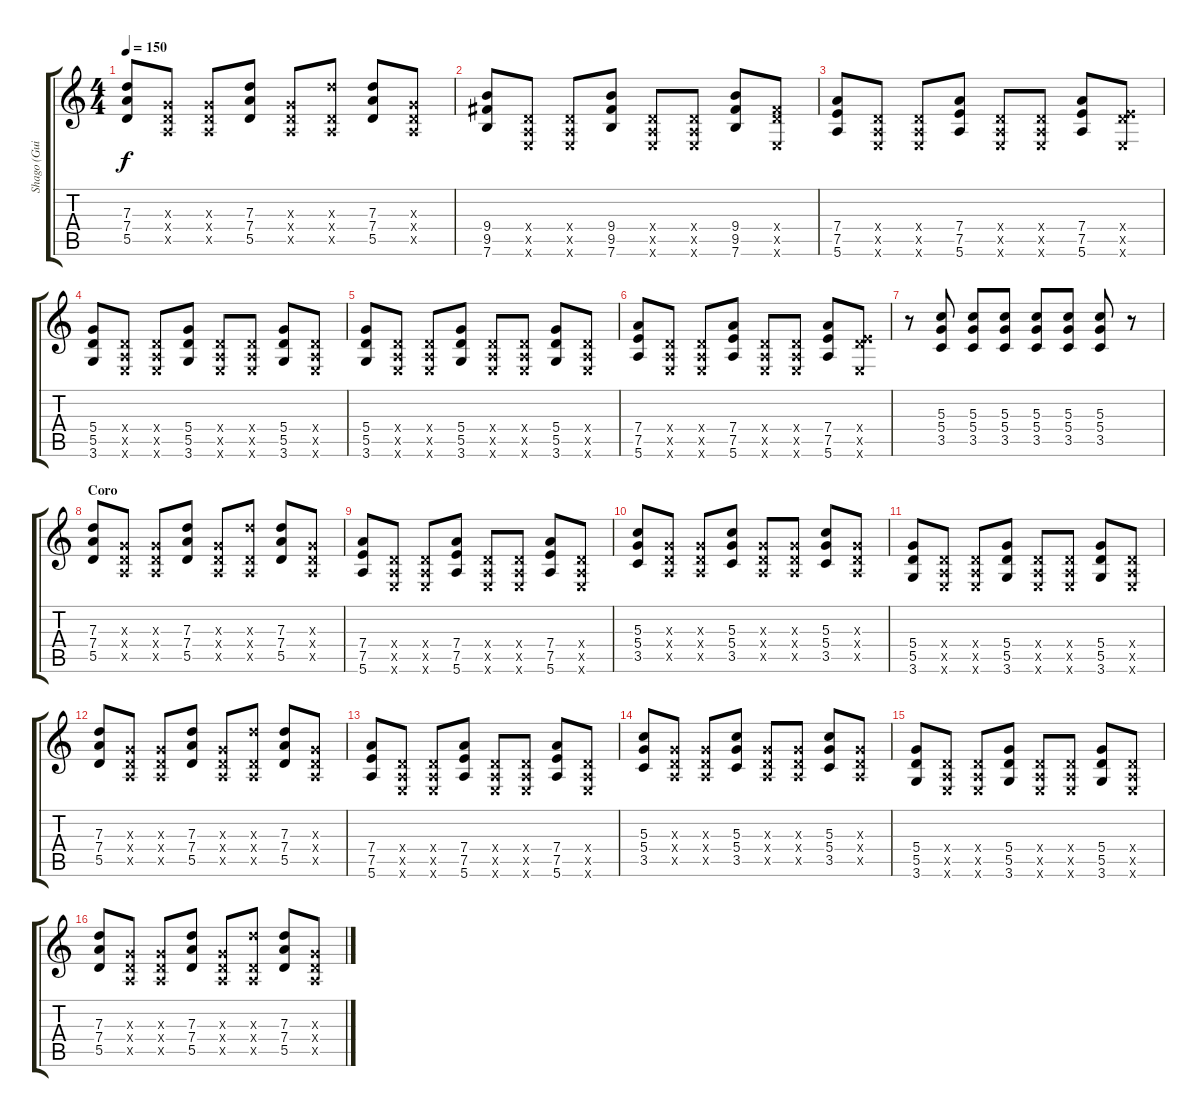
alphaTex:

\track ("Shago (Guitar 2)" "Shago (Gui") {instrument distortionguitar}
\staff {score tabs}
\tuning (E4 B3 G3 D3 A2 E2) {hide}
\ts (4 4)
\tempo 150
\clef g2
\ks c
(7.3 7.4 5.5).8{dy f} (0.3{x} 0.4{x} 0.5{x}).8 (0.3{x} 0.4{x} 0.5{x}).8 (7.3 7.4 5.5).8 (0.3{x} 0.4{x} 0.5{x}).8 (7.3{x} 0.4{x} 0.5{x}).8 (7.3 7.4 5.5).8 (0.3{x} 0.4{x} 0.5{x}).8 |
(9.4 9.5 7.6).8 (0.4{x} 0.5{x} 0.6{x}).8 (0.4{x} 0.5{x} 0.6{x}).8 (9.4 9.5 7.6).8 (0.4{x} 0.5{x} 0.6{x}).8 (0.4{x} 0.5{x} 0.6{x}).8 (9.4 9.5 7.6).8 (0.4{x} 9.5{x} 0.6{x}).8 |
(7.4 7.5 5.6).8 (0.4{x} 0.5{x} 0.6{x}).8 (0.4{x} 0.5{x} 0.6{x}).8 (7.4 7.5 5.6).8 (0.4{x} 0.5{x} 0.6{x}).8 (0.4{x} 0.5{x} 0.6{x}).8 (7.4 7.5 5.6).8 (0.4{x} 7.5{x} 0.6{x}).8 |
(5.4 5.5 3.6).8 (0.4{x} 0.5{x} 0.6{x}).8 (0.4{x} 0.5{x} 0.6{x}).8 (5.4 5.5 3.6).8 (0.4{x} 0.5{x} 0.6{x}).8 (0.4{x} 0.5{x} 0.6{x}).8 (5.4 5.5 3.6).8 (0.4{x} 0.5{x} 0.6{x}).8 |
(5.4 5.5 3.6).8 (0.4{x} 0.5{x} 0.6{x}).8 (0.4{x} 0.5{x} 0.6{x}).8 (5.4 5.5 3.6).8 (0.4{x} 0.5{x} 0.6{x}).8 (0.4{x} 0.5{x} 0.6{x}).8 (5.4 5.5 3.6).8 (0.4{x} 0.5{x} 0.6{x}).8 |
(7.4 7.5 5.6).8 (0.4{x} 0.5{x} 0.6{x}).8 (0.4{x} 0.5{x} 0.6{x}).8 (7.4 7.5 5.6).8 (0.4{x} 0.5{x} 0.6{x}).8 (0.4{x} 0.5{x} 0.6{x}).8 (7.4 7.5 5.6).8 (0.4{x} 7.5{x} 0.6{x}).8 |
\section ("" "")
r.8 (5.3 5.4 3.5).8 (5.3 5.4 3.5).8 (5.3 5.4 3.5).8 (5.3 5.4 3.5).8 (5.3 5.4 3.5).8 (5.3 5.4 3.5).8 r.8 |
\section ("" "Coro")
(7.3 7.4 5.5).8 (0.3{x} 0.4{x} 0.5{x}).8 (0.3{x} 0.4{x} 0.5{x}).8 (7.3 7.4 5.5).8 (0.3{x} 0.4{x} 0.5{x}).8 (7.3{x} 0.4{x} 0.5{x}).8 (7.3 7.4 5.5).8 (0.3{x} 0.4{x} 0.5{x}).8 |
(7.4 7.5 5.6).8 (0.4{x} 0.5{x} 0.6{x}).8 (0.4{x} 0.5{x} 0.6{x}).8 (7.4 7.5 5.6).8 (0.4{x} 0.5{x} 0.6{x}).8 (0.4{x} 0.5{x} 0.6{x}).8 (7.4 7.5 5.6).8 (0.4{x} 0.5{x} 0.6{x}).8 |
(5.3 5.4 3.5).8 (0.3{x} 0.4{x} 0.5{x}).8 (0.3{x} 0.4{x} 0.5{x}).8 (5.3 5.4 3.5).8 (0.3{x} 0.4{x} 0.5{x}).8 (0.3{x} 0.4{x} 0.5{x}).8 (5.3 5.4 3.5).8 (0.3{x} 0.4{x} 0.5{x}).8 |
(5.4 5.5 3.6).8 (0.4{x} 0.5{x} 0.6{x}).8 (0.4{x} 0.5{x} 0.6{x}).8 (5.4 5.5 3.6).8 (0.4{x} 0.5{x} 0.6{x}).8 (0.4{x} 0.5{x} 0.6{x}).8 (5.4 5.5 3.6).8 (0.4{x} 0.5{x} 0.6{x}).8 |
(7.3 7.4 5.5).8 (0.3{x} 0.4{x} 0.5{x}).8 (0.3{x} 0.4{x} 0.5{x}).8 (7.3 7.4 5.5).8 (0.3{x} 0.4{x} 0.5{x}).8 (7.3{x} 0.4{x} 0.5{x}).8 (7.3 7.4 5.5).8 (0.3{x} 0.4{x} 0.5{x}).8 |
(7.4 7.5 5.6).8 (0.4{x} 0.5{x} 0.6{x}).8 (0.4{x} 0.5{x} 0.6{x}).8 (7.4 7.5 5.6).8 (0.4{x} 0.5{x} 0.6{x}).8 (0.4{x} 0.5{x} 0.6{x}).8 (7.4 7.5 5.6).8 (0.4{x} 0.5{x} 0.6{x}).8 |
(5.3 5.4 3.5).8 (0.3{x} 0.4{x} 0.5{x}).8 (0.3{x} 0.4{x} 0.5{x}).8 (5.3 5.4 3.5).8 (0.3{x} 0.4{x} 0.5{x}).8 (0.3{x} 0.4{x} 0.5{x}).8 (5.3 5.4 3.5).8 (0.3{x} 0.4{x} 0.5{x}).8 |
(5.4 5.5 3.6).8 (0.4{x} 0.5{x} 0.6{x}).8 (0.4{x} 0.5{x} 0.6{x}).8 (5.4 5.5 3.6).8 (0.4{x} 0.5{x} 0.6{x}).8 (0.4{x} 0.5{x} 0.6{x}).8 (5.4 5.5 3.6).8 (0.4{x} 0.5{x} 0.6{x}).8 |
(7.3 7.4 5.5).8 (0.3{x} 0.4{x} 0.5{x}).8 (0.3{x} 0.4{x} 0.5{x}).8 (7.3 7.4 5.5).8 (0.3{x} 0.4{x} 0.5{x}).8 (7.3{x} 0.4{x} 0.5{x}).8 (7.3 7.4 5.5).8 (0.3{x} 0.4{x} 0.5{x}).8
